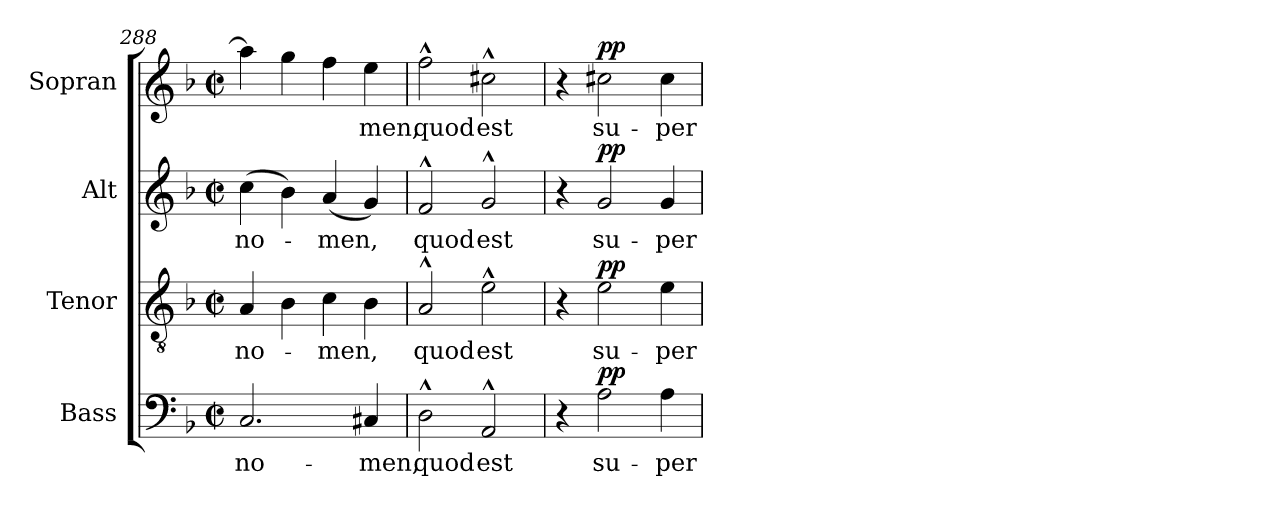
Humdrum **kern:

**kern	**text	**dynam	**kern	**text	**dynam	**kern	**text	**dynam	**kern	**text	**dynam
*part4	*part4	*part4	*part3	*part3	*part3	*part2	*part2	*part2	*part1	*part1	*part1
*staff4	*staff4	*staff4	*staff3	*staff3	*staff3	*staff2	*staff2	*staff2	*staff1	*staff1	*staff1
*I"Bass	*	*	*I"Tenor	*	*	*I"Alt	*	*	*I"Sopran	*	*
*I'B.	*	*	*I'T.	*	*	*I'A.	*	*	*I'S.	*	*
*clefF4	*	*	*clefGv2	*	*	*clefG2	*	*	*clefG2	*	*
*k[b-]	*	*	*k[b-]	*	*	*k[b-]	*	*	*k[b-]	*	*
*F:	*	*	*F:	*	*	*F:	*	*	*F:	*	*
*M2/2	*	*	*M2/2	*	*	*M2/2	*	*	*M2/2	*	*
*met(c|)	*	*	*met(c|)	*	*	*met(c|)	*	*	*met(c|)	*	*
=288	=288	=288	=288	=288	=288	=288	=288	=288	=288	=288	=288
!	!LO:LY:b	!	!	!LO:LY:b	!	!	!LO:LY:b	!	!	!	!
2.C/	no-	.	4A/	no-	.	(>4cc\	no-	.	4aa\]	.	.
.	.	.	4B-\	.	.	4b-\)	.	.	4gg\	.	.
!	!	!	!	!LO:LY:b	!	!	!LO:LY:b	!	!	!	!
.	.	.	4c\	-men,	.	(<4a/	-men,	.	4ff\	.	.
!	!LO:LY:b	!	!	!	!	!	!	!	!	!LO:LY:b	!
4C#X/	-men,	.	4B-\	.	.	4g/)	.	.	4ee\	-men,	.
=289	=289	=289	=289	=289	=289	=289	=289	=289	=289	=289	=289
!	!LO:LY:b	!	!	!LO:LY:b	!	!	!LO:LY:b	!	!	!LO:LY:b	!
2D^^>\	quod	.	2A^^>/	quod	.	2f^^>/	quod	.	2ff^^>\	quod	.
!	!LO:LY:b	!	!	!LO:LY:b	!	!	!LO:LY:b	!	!	!LO:LY:b	!
2AA^^>/	est	.	2e^^>\	est	.	2g^^>/	est	.	2cc#X^^>\	est	.
=290	=290	=290	=290	=290	=290	=290	=290	=290	=290	=290	=290
4r	.	.	4r	.	.	4r	.	.	4r	.	.
!	!LO:LY:b	!LO:DY:a	!	!LO:LY:b	!LO:DY:a	!	!LO:LY:b	!LO:DY:a	!	!LO:LY:b	!LO:DY:a
2A\	su-	pp	2e\	su-	pp	2g/	su-	pp	2cc#X\	su-	pp
!	!LO:LY:b	!	!	!LO:LY:b	!	!	!LO:LY:b	!	!	!LO:LY:b	!
4A\	-per	.	4e\	-per	.	4g/	-per	.	4cc#\	-per	.
=	=	=	=	=	=	=	=	=	=	=	=
*-	*-	*-	*-	*-	*-	*-	*-	*-	*-	*-	*-
